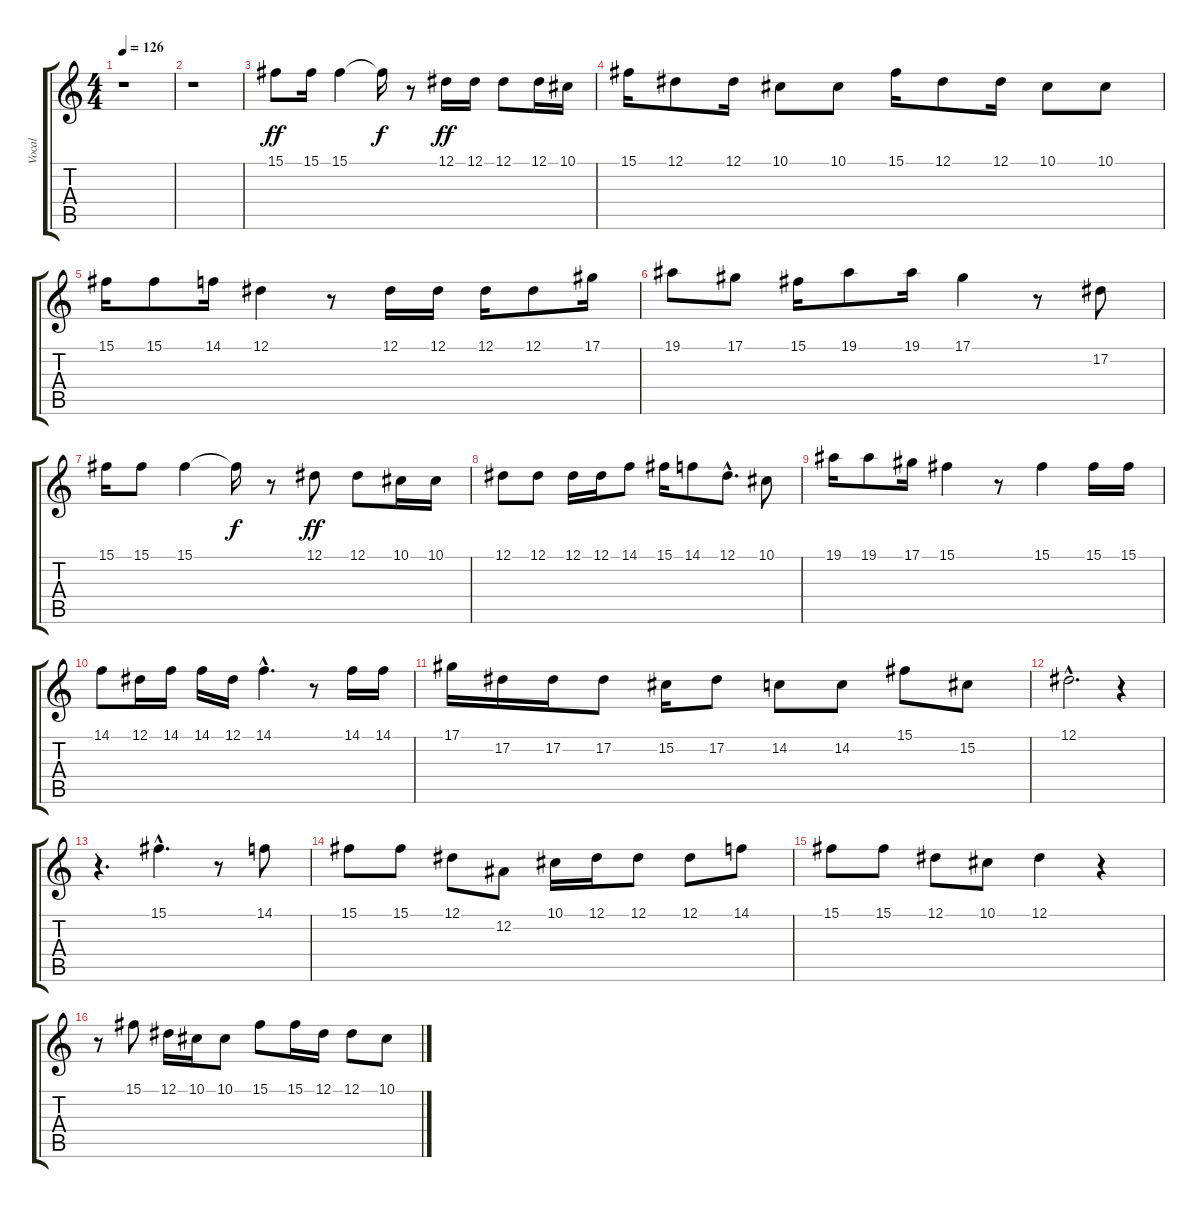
\track ("Vocal                               " "Vocal     ") {instrument violin}
\staff {score tabs}
\tuning (Eb4 Bb3 Gb3 Db3 Ab2 Eb2) {hide}
\ts (4 4)
\tempo 126
\clef g2
\ks c
r.1{dy f} |
r.1 |
15.1.8{dy ff} 15.1.16 15.1.4 15.1{t}.16{dy f} r.8 12.1.16{dy ff} 12.1.16 12.1.8 12.1.16 10.1.16 |
15.1.16 12.1.8 12.1.16 10.1.8 10.1.8 15.1.16 12.1.8 12.1.16 10.1.8 10.1.8 |
15.1.16 15.1.8 14.1.16 12.1.4 r.8 12.1.16 12.1.16 12.1.16 12.1.8 17.1.16 |
19.1.8 17.1.8 15.1.16 19.1.8 19.1.16 17.1.4 r.8 17.2.8 |
15.1.16 15.1.8 15.1.4 15.1{t}.16{dy f} r.8 12.1.8{dy ff} 12.1.8 10.1.16 10.1.16 |
12.1.8 12.1.8 12.1.16 12.1.16 14.1.8 15.1.16 14.1.8 12.1{hac}.8{d} 10.1.8 |
19.1.16 19.1.8 17.1.16 15.1.4 r.8 15.1.4 15.1.16 15.1.16 |
14.1.8 12.1.16 14.1.16 14.1.16 12.1.16 14.1{hac}.4{d} r.8 14.1.16 14.1.16 |
17.1.16 17.2.16 17.2.16 17.2.8 15.2.16 17.2.8 14.2.8 14.2.8 15.1.8 15.2.8 |
12.1{hac}.2{d} r.4 |
r.4{d} 15.1{hac}.4{d} r.8 14.1.8 |
15.1.8 15.1.8 12.1.8 12.2.8 10.1.16 12.1.16 12.1.8 12.1.8 14.1.8 |
15.1.8 15.1.8 12.1.8 10.1.8 12.1.4 r.4 |
r.8 15.1.8 12.1.16 10.1.16 10.1.8 15.1.8 15.1.16 12.1.16 12.1.8 10.1.8
